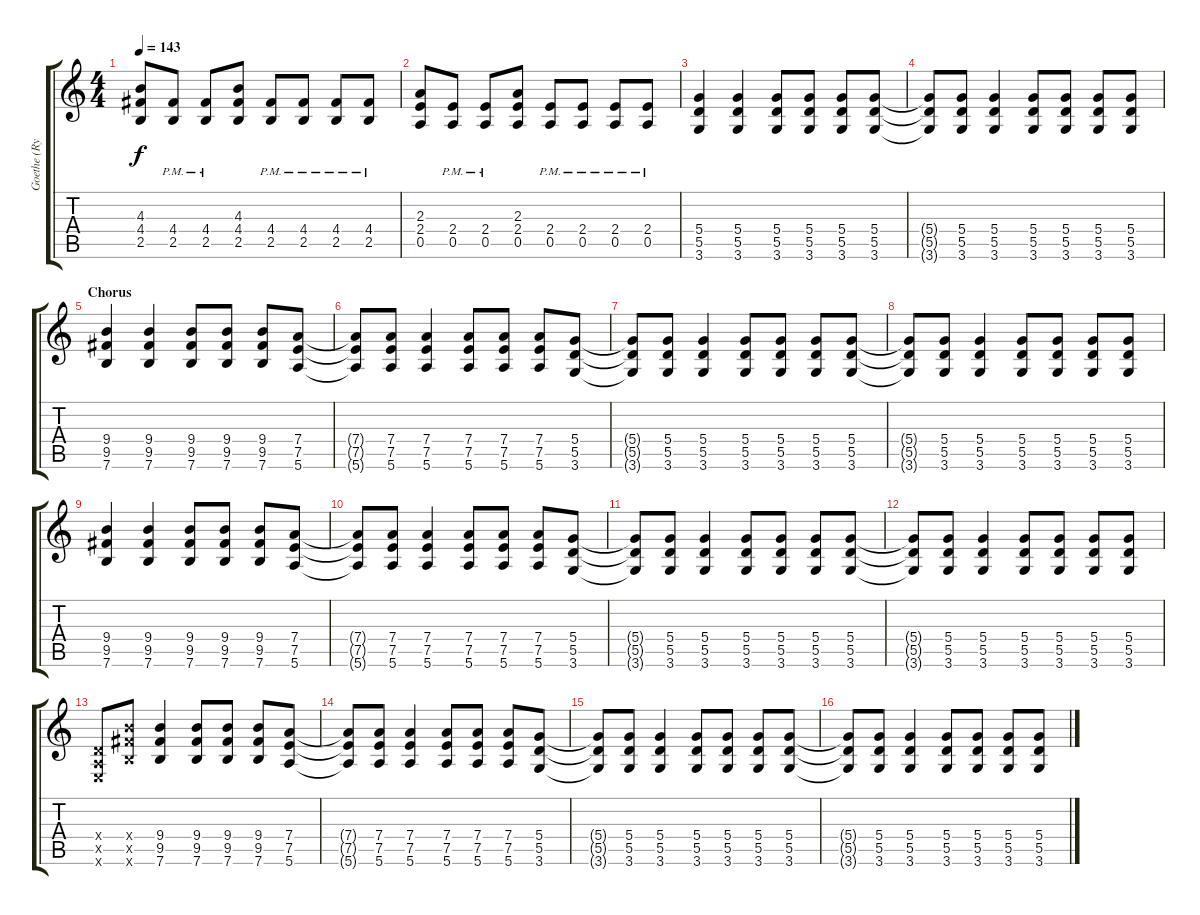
\track ("Goethe (Rythm)" "Goethe (Ry") {instrument distortionguitar}
\staff {score tabs}
\tuning (E4 B3 G3 D3 A2 E2) {hide}
\ts (4 4)
\tempo 143
\clef g2
\ks c
(4.3 4.4 2.5).8{dy f} (4.4{pm} 2.5{pm}).8 (4.4{pm} 2.5{pm}).8 (4.3 4.4 2.5).8 (4.4{pm} 2.5{pm}).8 (4.4{pm} 2.5{pm}).8 (4.4{pm} 2.5{pm}).8 (4.4{pm} 2.5{pm}).8 |
(2.3 2.4 0.5).8 (2.4{pm} 0.5{pm}).8 (2.4{pm} 0.5{pm}).8 (2.3 2.4 0.5).8 (2.4{pm} 0.5{pm}).8 (2.4{pm} 0.5{pm}).8 (2.4{pm} 0.5{pm}).8 (2.4{pm} 0.5{pm}).8 |
(5.4 5.5 3.6).4 (5.4 5.5 3.6).4 (5.4 5.5 3.6).8 (5.4 5.5 3.6).8 (5.4 5.5 3.6).8 (5.4 5.5 3.6).8 |
(5.4{t} 5.5{t} 3.6{t}).8 (5.4 5.5 3.6).8 (5.4 5.5 3.6).4 (5.4 5.5 3.6).8 (5.4 5.5 3.6).8 (5.4 5.5 3.6).8 (5.4 5.5 3.6).8 |
\section ("" "Chorus")
(9.4 9.5 7.6).4 (9.4 9.5 7.6).4 (9.4 9.5 7.6).8 (9.4 9.5 7.6).8 (9.4 9.5 7.6).8 (7.4 7.5 5.6).8 |
(7.4{t} 7.5{t} 5.6{t}).8 (7.4 7.5 5.6).8 (7.4 7.5 5.6).4 (7.4 7.5 5.6).8 (7.4 7.5 5.6).8 (7.4 7.5 5.6).8 (5.4 5.5 3.6).8 |
(5.4{t} 5.5{t} 3.6{t}).8 (5.4 5.5 3.6).8 (5.4 5.5 3.6).4 (5.4 5.5 3.6).8 (5.4 5.5 3.6).8 (5.4 5.5 3.6).8 (5.4 5.5 3.6).8 |
(5.4{t} 5.5{t} 3.6{t}).8 (5.4 5.5 3.6).8 (5.4 5.5 3.6).4 (5.4 5.5 3.6).8 (5.4 5.5 3.6).8 (5.4 5.5 3.6).8 (5.4 5.5 3.6).8 |
(9.4 9.5 7.6).4 (9.4 9.5 7.6).4 (9.4 9.5 7.6).8 (9.4 9.5 7.6).8 (9.4 9.5 7.6).8 (7.4 7.5 5.6).8 |
(7.4{t} 7.5{t} 5.6{t}).8 (7.4 7.5 5.6).8 (7.4 7.5 5.6).4 (7.4 7.5 5.6).8 (7.4 7.5 5.6).8 (7.4 7.5 5.6).8 (5.4 5.5 3.6).8 |
(5.4{t} 5.5{t} 3.6{t}).8 (5.4 5.5 3.6).8 (5.4 5.5 3.6).4 (5.4 5.5 3.6).8 (5.4 5.5 3.6).8 (5.4 5.5 3.6).8 (5.4 5.5 3.6).8 |
(5.4{t} 5.5{t} 3.6{t}).8 (5.4 5.5 3.6).8 (5.4 5.5 3.6).4 (5.4 5.5 3.6).8 (5.4 5.5 3.6).8 (5.4 5.5 3.6).8 (5.4 5.5 3.6).8 |
(0.4{x} 0.5{x} 0.6{x}).8 (9.4{x} 9.5{x} 7.6{x}).8 (9.4 9.5 7.6).4 (9.4 9.5 7.6).8 (9.4 9.5 7.6).8 (9.4 9.5 7.6).8 (7.4 7.5 5.6).8 |
(7.4{t} 7.5{t} 5.6{t}).8 (7.4 7.5 5.6).8 (7.4 7.5 5.6).4 (7.4 7.5 5.6).8 (7.4 7.5 5.6).8 (7.4 7.5 5.6).8 (5.4 5.5 3.6).8 |
(5.4{t} 5.5{t} 3.6{t}).8 (5.4 5.5 3.6).8 (5.4 5.5 3.6).4 (5.4 5.5 3.6).8 (5.4 5.5 3.6).8 (5.4 5.5 3.6).8 (5.4 5.5 3.6).8 |
(5.4{t} 5.5{t} 3.6{t}).8 (5.4 5.5 3.6).8 (5.4 5.5 3.6).4 (5.4 5.5 3.6).8 (5.4 5.5 3.6).8 (5.4 5.5 3.6).8 (5.4 5.5 3.6).8
